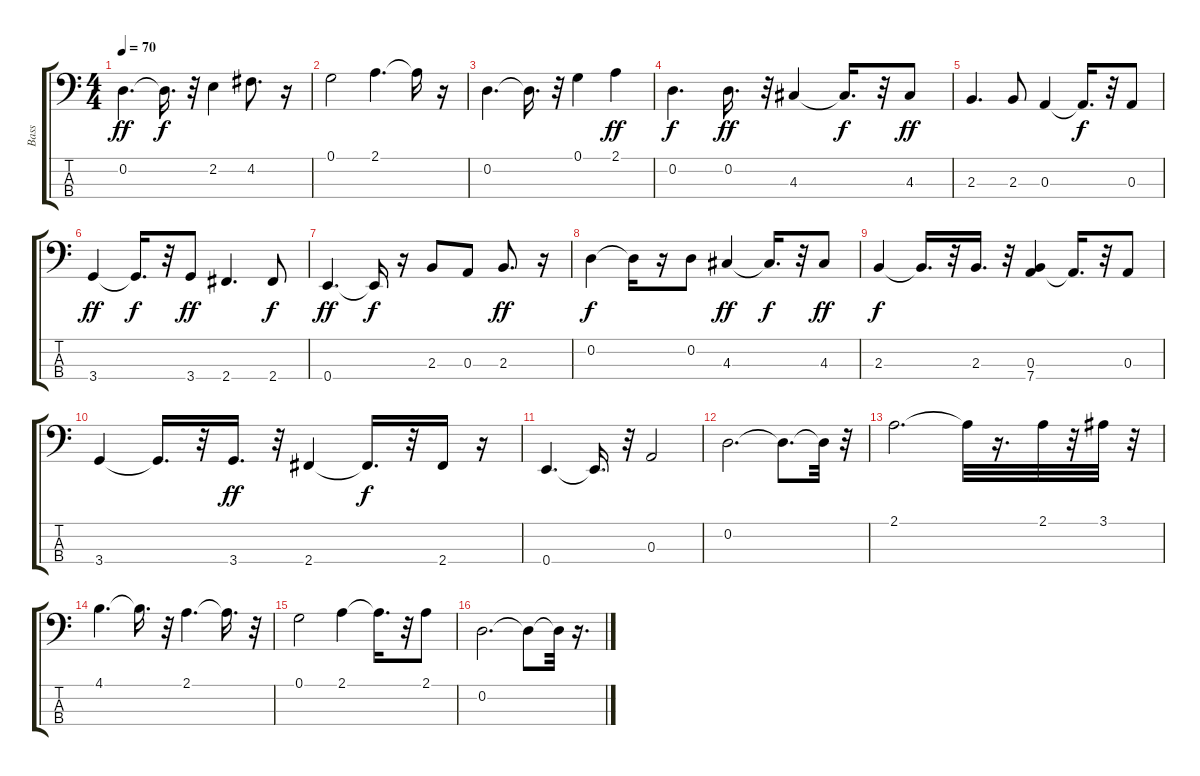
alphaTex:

\track ("Bass" "Bass") {instrument fretlessbass}
\staff {score tabs}
\tuning (G2 D2 A1 E1) {hide}
\ts (4 4)
\tempo 70
\clef f4
\ks c
0.2.4{d dy ff} 0.2{t}.16{d dy f} r.32 2.2.4 4.2.8{d} r.16 |
0.1.2 2.1.4{d} 2.1{t}.16 r.16 |
0.2.4{d} 0.2{t}.16{d} r.32 0.1.4 2.1.4{dy ff} |
0.2.4{d dy f} 0.2.16{d dy ff} r.32 4.3.4 4.3{t}.16{d dy f} r.32 4.3.8{dy ff} |
2.3.4{d} 2.3.8 0.3.4 0.3{t}.16{d dy f} r.32 0.3.8 |
3.4.4{dy ff} 3.4{t}.16{d dy f} r.32 3.4.8{dy ff} 2.4.4{d} 2.4.8{dy f} |
0.4.4{d dy ff} 0.4{t}.16{dy f} r.16 2.3.8 0.3.8 2.3.8{d dy ff} r.16 |
0.2.4{dy f} 0.2{t}.16 r.16 0.2.8 4.3.4{dy ff} 4.3{t}.16{d dy f} r.32 4.3.8{dy ff} |
2.3.4{dy f} 2.3{t}.16{d} r.32 2.3.16{d} r.32 (0.3 7.4).4 0.3{t}.16{d} r.32 0.3.8 |
3.4.4 3.4{t}.16{d} r.32 3.4.16{d dy ff} r.32 2.4.4 2.4{t}.16{d dy f} r.32 2.4.16 r.16 |
0.4.4{d} 0.4{t}.16{d} r.32 0.3.2 |
0.2.2{d} 0.2{t}.8{d} 0.2{t}.32 r.32 |
2.1.2{d} 2.1{t}.32 r.16{d} 2.1.32 r.32 3.1.32 r.32 |
4.1.4{d} 4.1{t}.16{d} r.32 2.1.4{d} 2.1{t}.16{d} r.32 |
0.1.2 2.1.4 2.1{t}.16{d} r.32 2.1.8 |
0.2.2{d} 0.2{t}.8 0.2{t}.32 r.16{d}
